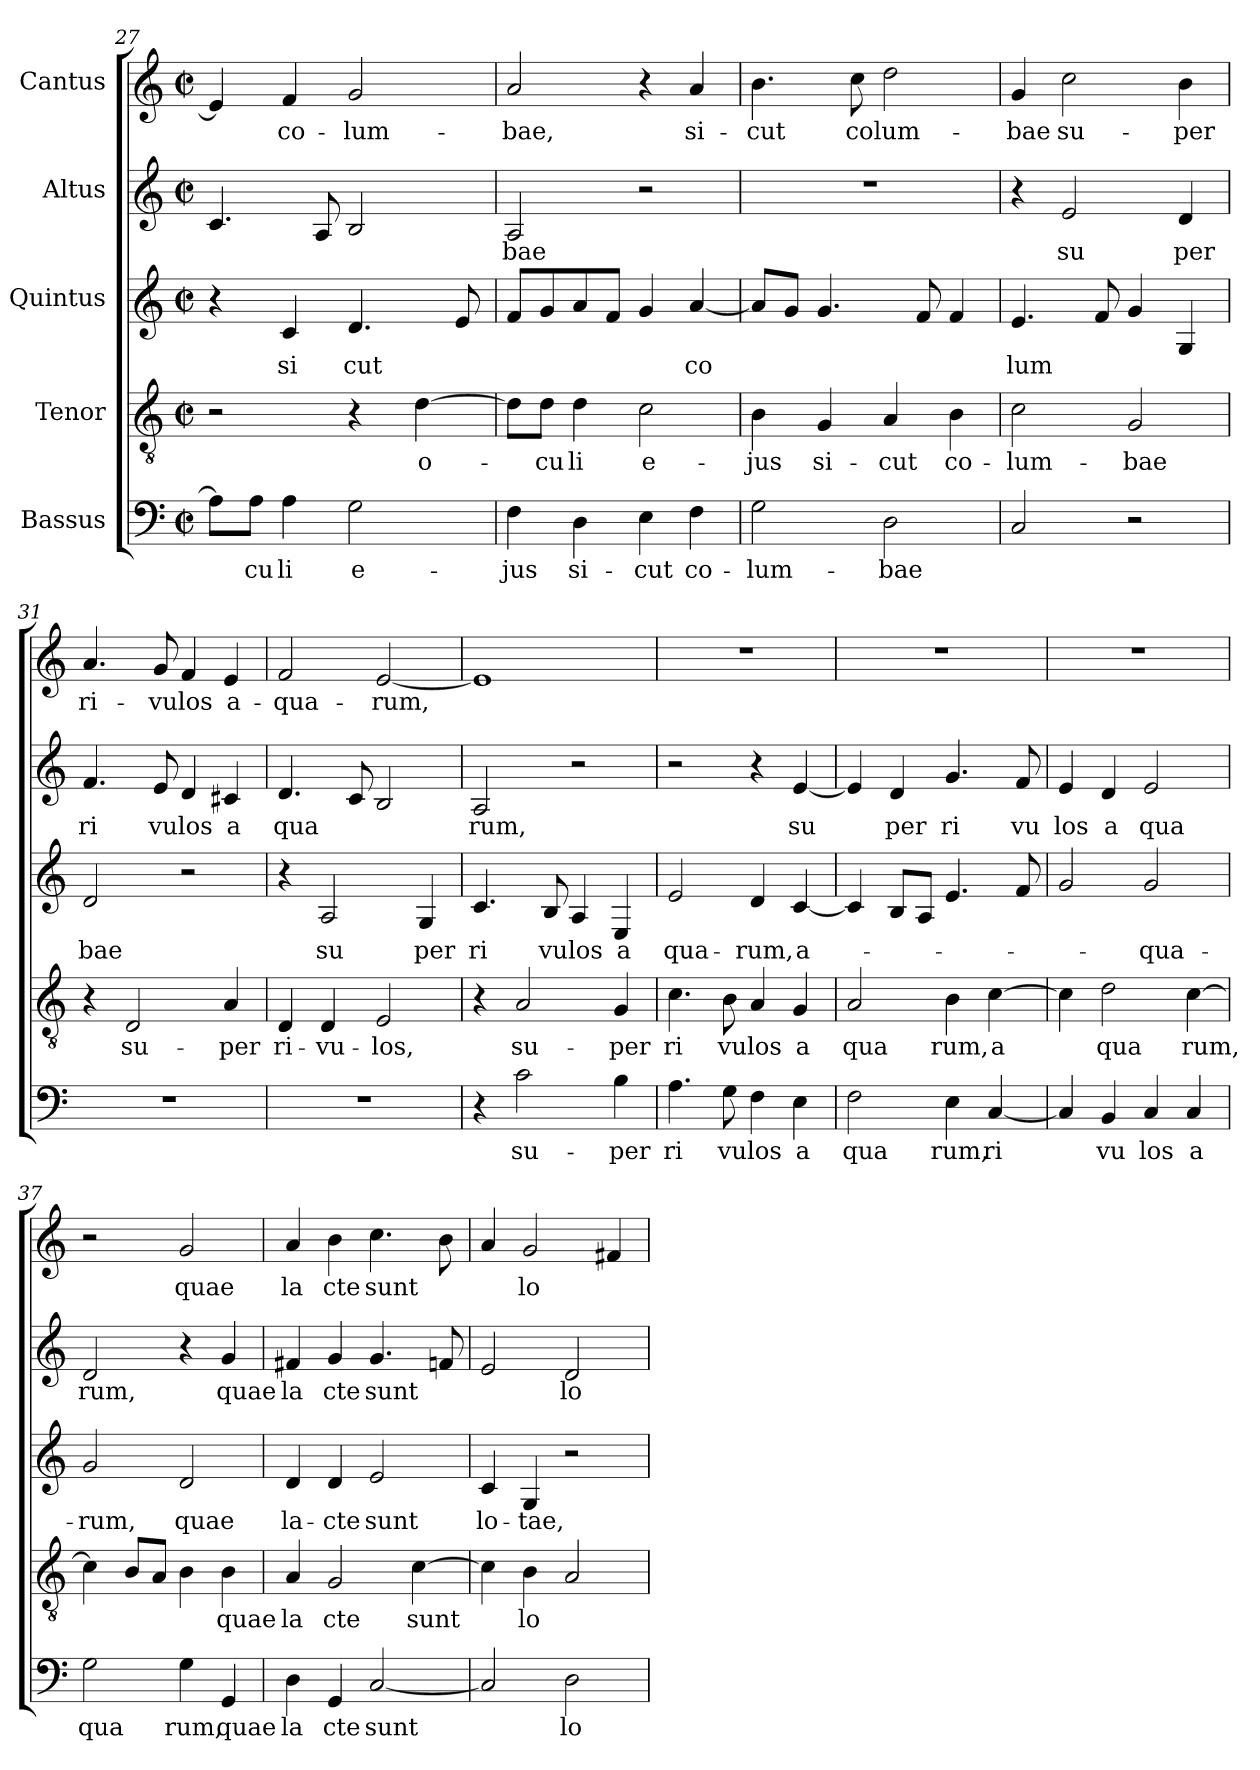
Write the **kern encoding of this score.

**kern	**text	**kern	**text	**kern	**text	**kern	**text	**kern	**text
*part5	*part5	*part4	*part4	*part3	*part3	*part2	*part2	*part1	*part1
*staff5	*staff5	*staff4	*staff4	*staff3	*staff3	*staff2	*staff2	*staff1	*staff1
*I"Bassus	*	*I"Tenor	*	*I"Quintus	*	*I"Altus	*	*I"Cantus	*
!!LO:LB:g=z
*clefF4	*	*clefGv2	*	*clefG2	*	*clefG2	*	*clefG2	*
*M2/2	*	*M2/2	*	*M2/2	*	*M2/2	*	*M2/2	*
*met(c|)	*	*met(c|)	*	*met(c|)	*	*met(c|)	*	*met(c|)	*
=27	=27	=27	=27	=27	=27	=27	=27	=27	=27
*	*	*	*	*^	*	*	*	*	*
8A\L]	.	2r	.	4r	16..ryy	.	4.c/	.	4e/]	.
.	.	.	.	.	2ryy	.	.	.	.	.
!	!LO:LY:b:cj	!	!	!	!	!	!	!	!	!
8A\J	cu	.	.	.	.	.	.	.	.	.
!	!LO:LY:b:cj	!	!	!	!	!LO:LY:b:cj	!	!	!	!LO:LY:b:cj
4A\	li	.	.	4c/	.	si	.	.	4f/	co-
.	.	.	.	.	.	.	8A/	.	.	.
!	!LO:LY:b:cj	!	!	!	!	!LO:LY:b	!	!	!	!LO:LY:b:cj
2G\	e-	4r	.	4.d/	.	cut	2B/	.	2g/	-lum-
.	.	.	.	.	4ryy	.	.	.	.	.
!	!	!	!LO:LY:b:cj	!	!	!	!	!	!	!
.	.	[>4d\	o-	.	.	.	.	.	.	.
.	.	.	.	.	8ryy	.	.	.	.	.
.	.	.	.	8e/	.	.	.	.	.	.
.	.	.	.	.	64ryy	.	.	.	.	.
=28	=28	=28	=28	=28	=28	=28	=28	=28	=28	=28
!	!LO:LY:b:cj	!	!	!	!	!	!	!LO:LY:b:cj	!	!LO:LY:b:cj
*	*	*	*	*v	*v	*	*	*	*	*
4F\	-jus	8d\L]	.	8f/L	.	2A/	-bae	2a/	-bae,
!	!	!	!LO:LY:b:cj	!	!	!	!	!	!
.	.	8d\J	-cu	8g/	.	.	.	.	.
!	!LO:LY:b:cj	!	!LO:LY:b:cj	!	!	!	!	!	!
4D\	si-	4d\	li	8a/	.	.	.	.	.
.	.	.	.	8f/J	.	.	.	.	.
!	!LO:LY:b:cj	!	!LO:LY:b:cj	!	!	!	!	!	!
4E\	-cut	2c\	e-	4g/	.	2r	.	4r	.
!	!LO:LY:b:cj	!	!	!	!LO:LY:b:cj	!	!	!	!LO:LY:b:cj
4F\	co-	.	.	[<4a/	co	.	.	4a/	si-
=29	=29	=29	=29	=29	=29	=29	=29	=29	=29
!	!LO:LY:b:cj	!	!LO:LY:b:cj	!	!	!	!	!	!LO:LY:b:cj
2G\	-lum-	4B\	-jus	8a/L]	.	1r	.	4.b\	-cut
.	.	.	.	8g/J	.	.	.	.	.
!	!	!	!LO:LY:b:cj	!	!	!	!	!	!
.	.	4G/	si-	4.g/	.	.	.	.	.
!	!	!	!	!	!	!	!	!	!LO:LY:b
.	.	.	.	.	.	.	.	8cc\	colum-
!	!LO:LY:b	!	!LO:LY:b:cj	!	!	!	!	!	!
2D\	-bae	4A/	-cut	.	.	.	.	2dd\	.
.	.	.	.	8f/	.	.	.	.	.
!	!	!	!LO:LY:b:cj	!	!	!	!	!	!
.	.	4B\	co-	4f/	.	.	.	.	.
=30	=30	=30	=30	=30	=30	=30	=30	=30	=30
!	!	!	!LO:LY:b:cj	!	!LO:LY:b	!	!	!	!LO:LY:b:cj
2C/	.	2c\	-lum-	4.e/	lum	4r	.	4g/	-bae
!	!	!	!	!	!	!	!LO:LY:b:cj	!	!LO:LY:b:cj
.	.	.	.	.	.	2e/	su	2cc\	su-
.	.	.	.	8f/	.	.	.	.	.
!	!	!	!LO:LY:b:cj	!	!	!	!	!	!
2r	.	2G/	-bae	4g/	.	.	.	.	.
!	!	!	!	!	!	!	!LO:LY:b:cj	!	!LO:LY:b:cj
.	.	.	.	4G/	.	4d/	per	4b\	-per
=31	=31	=31	=31	=31	=31	=31	=31	=31	=31
!	!	!	!	!	!LO:LY:b:cj	!	!LO:LY:b:cj	!	!LO:LY:b:cj
1r	.	4r	.	2d/	bae	4.f/	ri	4.a/	ri-
!	!	!	!LO:LY:b:cj	!	!	!	!	!	!
.	.	2D/	su-	.	.	.	.	.	.
!	!	!	!	!	!	!	!LO:LY:b	!	!LO:LY:b
.	.	.	.	.	.	8e/	vulos	8g/	-vulos
.	.	.	.	2r	.	4d/	.	4f/	.
!	!	!	!LO:LY:b:cj	!	!	!	!LO:LY:b:cj	!	!LO:LY:b:cj
.	.	4A/	-per	.	.	4c#X/	a	4e/	a-
=32	=32	=32	=32	=32	=32	=32	=32	=32	=32
!	!	!	!LO:LY:b:cj	!	!	!	!LO:LY:b	!	!LO:LY:b:cj
1r	.	4D/	ri-	4r	.	4.d/	qua	2f/	-qua-
!	!	!	!LO:LY:b:cj	!	!LO:LY:b:cj	!	!	!	!
.	.	4D/	-vu-	2A/	su	.	.	.	.
.	.	.	.	.	.	8c/	.	.	.
!	!	!	!LO:LY:b:cj	!	!	!	!	!	!LO:LY:b
.	.	2E/	-los,	.	.	2B/	.	[<2e/	-rum,
!	!	!	!	!	!LO:LY:b:cj	!	!	!	!
.	.	.	.	4G/	per	.	.	.	.
=33	=33	=33	=33	=33	=33	=33	=33	=33	=33
!	!	!	!	!	!LO:LY:b:cj	!	!LO:LY:b:cj	!	!
4r	.	4r	.	4.c/	ri	2A/	rum,	1e]	.
!	!LO:LY:b:cj	!	!LO:LY:b:cj	!	!	!	!	!	!
2c\	su-	2A/	su-	.	.	.	.	.	.
!	!	!	!	!	!LO:LY:b	!	!	!	!
.	.	.	.	8B/	vulos	.	.	.	.
.	.	.	.	4A/	.	2r	.	.	.
!	!LO:LY:b:cj	!	!LO:LY:b:cj	!	!LO:LY:b:cj	!	!	!	!
4B\	-per	4G/	-per	4E/	a	.	.	.	.
!!LO:LB:g=z
=34	=34	=34	=34	=34	=34	=34	=34	=34	=34
!	!LO:LY:b:cj	!	!LO:LY:b:cj	!	!LO:LY:b:cj	!	!	!	!
4.A\	ri	4.c\	ri	2e/	qua-	2r	.	1r	.
!	!LO:LY:b	!	!LO:LY:b	!	!	!	!	!	!
8G\	vulos	8B\	vulos	.	.	.	.	.	.
!	!	!	!	!	!LO:LY:b:cj	!	!	!	!
4F\	.	4A/	.	4d/	-rum,	4r	.	.	.
!	!LO:LY:b:cj	!	!LO:LY:b:cj	!	!LO:LY:b:cj	!	!LO:LY:b:cj	!	!
4E\	a	4G/	a	[<4c/	a-	[<4e/	su	.	.
=35	=35	=35	=35	=35	=35	=35	=35	=35	=35
!	!LO:LY:b:cj	!	!LO:LY:b:cj	!	!	!	!	!	!
2F\	qua	2A/	qua	4c/]	.	4e/]	.	1r	.
!	!	!	!	!	!	!	!LO:LY:b:cj	!	!
.	.	.	.	8B/L	.	4d/	per	.	.
.	.	.	.	8A/J	.	.	.	.	.
!	!LO:LY:b:cj	!	!LO:LY:b:cj	!	!	!	!LO:LY:b:cj	!	!
4E\	rum,	4B\	rum,	4.e/	.	4.g/	ri	.	.
!	!LO:LY:b:cj	!	!LO:LY:b:cj	!	!	!	!	!	!
[<4C/	ri	[>4c\	a	.	.	.	.	.	.
!	!	!	!	!	!	!	!LO:LY:b:cj	!	!
.	.	.	.	8f/	.	8f/	vu	.	.
=36	=36	=36	=36	=36	=36	=36	=36	=36	=36
!	!	!	!	!	!	!	!LO:LY:b:cj	!	!
4C/]	.	4c\]	.	2g/	.	4e/	los	1r	.
!	!LO:LY:b:cj	!	!LO:LY:b:cj	!	!	!	!LO:LY:b:cj	!	!
4BB/	vu	2d\	qua	.	.	4d/	a	.	.
!	!LO:LY:b:cj	!	!	!	!LO:LY:b:cj	!	!LO:LY:b:cj	!	!
4C/	los	.	.	2g/	-qua-	2e/	qua	.	.
!	!LO:LY:b:cj	!	!LO:LY:b	!	!	!	!	!	!
4C/	a	[>4c\	rum,	.	.	.	.	.	.
=37	=37	=37	=37	=37	=37	=37	=37	=37	=37
!	!LO:LY:b:cj	!	!	!	!LO:LY:b:cj	!	!LO:LY:b:cj	!	!
2G\	qua	4c\]	.	2g/	-rum,	2d/	rum,	2r	.
.	.	8B/L	.	.	.	.	.	.	.
.	.	8A/J	.	.	.	.	.	.	.
!	!LO:LY:b:cj	!	!	!	!LO:LY:b:cj	!	!	!	!LO:LY:b:cj
4G\	rum,	4B\	.	2d/	quae	4r	.	2g/	quae
!	!LO:LY:b:cj	!	!LO:LY:b:cj	!	!	!	!LO:LY:b:cj	!	!
4GG/	quae	4B\	quae	.	.	4g/	quae	.	.
=38	=38	=38	=38	=38	=38	=38	=38	=38	=38
!	!LO:LY:b:cj	!	!LO:LY:b:cj	!	!LO:LY:b:cj	!	!LO:LY:b:cj	!	!LO:LY:b:cj
4D\	la	4A/	la	4d/	la-	4f#X/	la	4a/	la
!	!LO:LY:b:cj	!	!LO:LY:b:cj	!	!LO:LY:b:cj	!	!LO:LY:b:cj	!	!LO:LY:b:cj
4GG/	cte	2G/	cte	4d/	-cte	4g/	cte	4b\	cte
!	!LO:LY:b	!	!	!	!LO:LY:b:cj	!	!LO:LY:b	!	!LO:LY:b
[<2C/	sunt	.	.	2e/	sunt	4.g/	sunt	4.cc\	sunt
!	!	!	!LO:LY:b	!	!	!	!	!	!
.	.	[>4c\	sunt	.	.	.	.	.	.
.	.	.	.	.	.	8fn/	.	8b\	.
=39	=39	=39	=39	=39	=39	=39	=39	=39	=39
!	!	!	!	!	!LO:LY:b:cj	!	!	!	!
2C/]	.	4c\]	.	4c/	lo-	2e/	.	4a/	.
!	!	!	!LO:LY:b:cj	!	!LO:LY:b:cj	!	!	!	!LO:LY:b:cj
.	.	4B\	lo	4G/	-tae,	.	.	2g/	lo
!	!LO:LY:b:cj	!	!	!	!	!	!LO:LY:b:cj	!	!
2D\	lo	2A/	.	2r	.	2d/	lo	.	.
.	.	.	.	.	.	.	.	4f#X/	.
=	=	=	=	=	=	=	=	=	=
*-	*-	*-	*-	*-	*-	*-	*-	*-	*-
